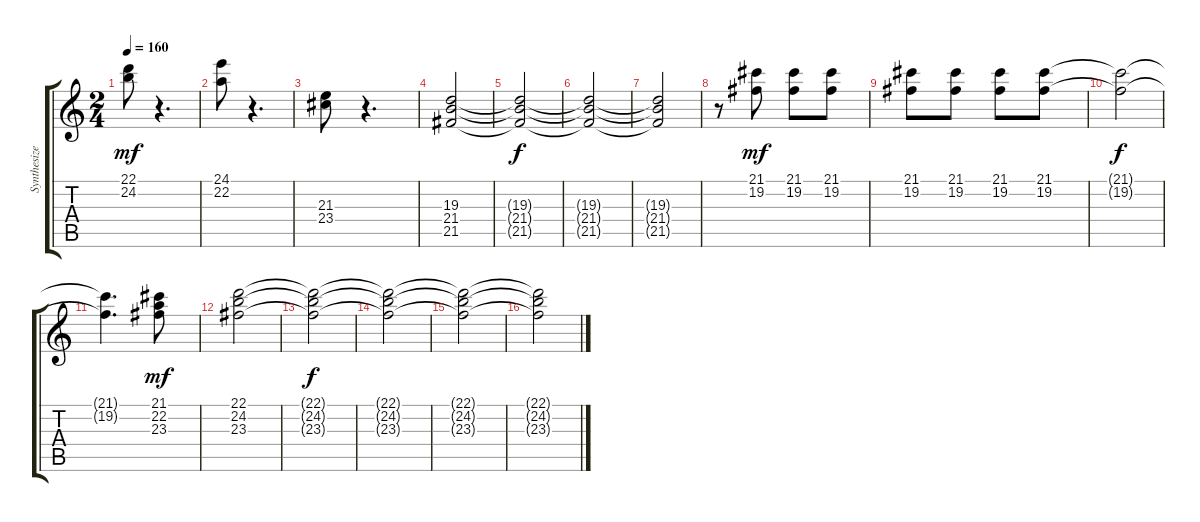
\track ("Synthesizer(strings)" "Synthesize") {instrument stringensemble1}
\staff {score tabs}
\tuning (E4 B3 G3 D3 A2 E2) {hide}
\ts (2 4)
\tempo 160
\clef g2
\ks c
(22.1 24.2).8{dy mf} r.4{d} |
(24.1 22.2).8 r.4{d} |
(21.3 23.4).8 r.4{d} |
(19.3 21.4 21.5).2 |
(19.3{t} 21.4{t} 21.5{t}).2{dy f} |
(19.3{t} 21.4{t} 21.5{t}).2 |
(19.3{t} 21.4{t} 21.5{t}).2 |
r.8 (21.1 19.2).8{dy mf} (21.1 19.2).8 (21.1 19.2).8 |
(21.1 19.2).8 (21.1 19.2).8 (21.1 19.2).8 (21.1 19.2).8 |
(21.1{t} 19.2{t}).2{dy f} |
(21.1{t} 19.2{t}).4{d} (21.1 22.2 23.3).8{dy mf} |
(22.1 24.2 23.3).2 |
(22.1{t} 24.2{t} 23.3{t}).2{dy f} |
(22.1{t} 24.2{t} 23.3{t}).2 |
(22.1{t} 24.2{t} 23.3{t}).2 |
(22.1{t} 24.2{t} 23.3{t}).2
